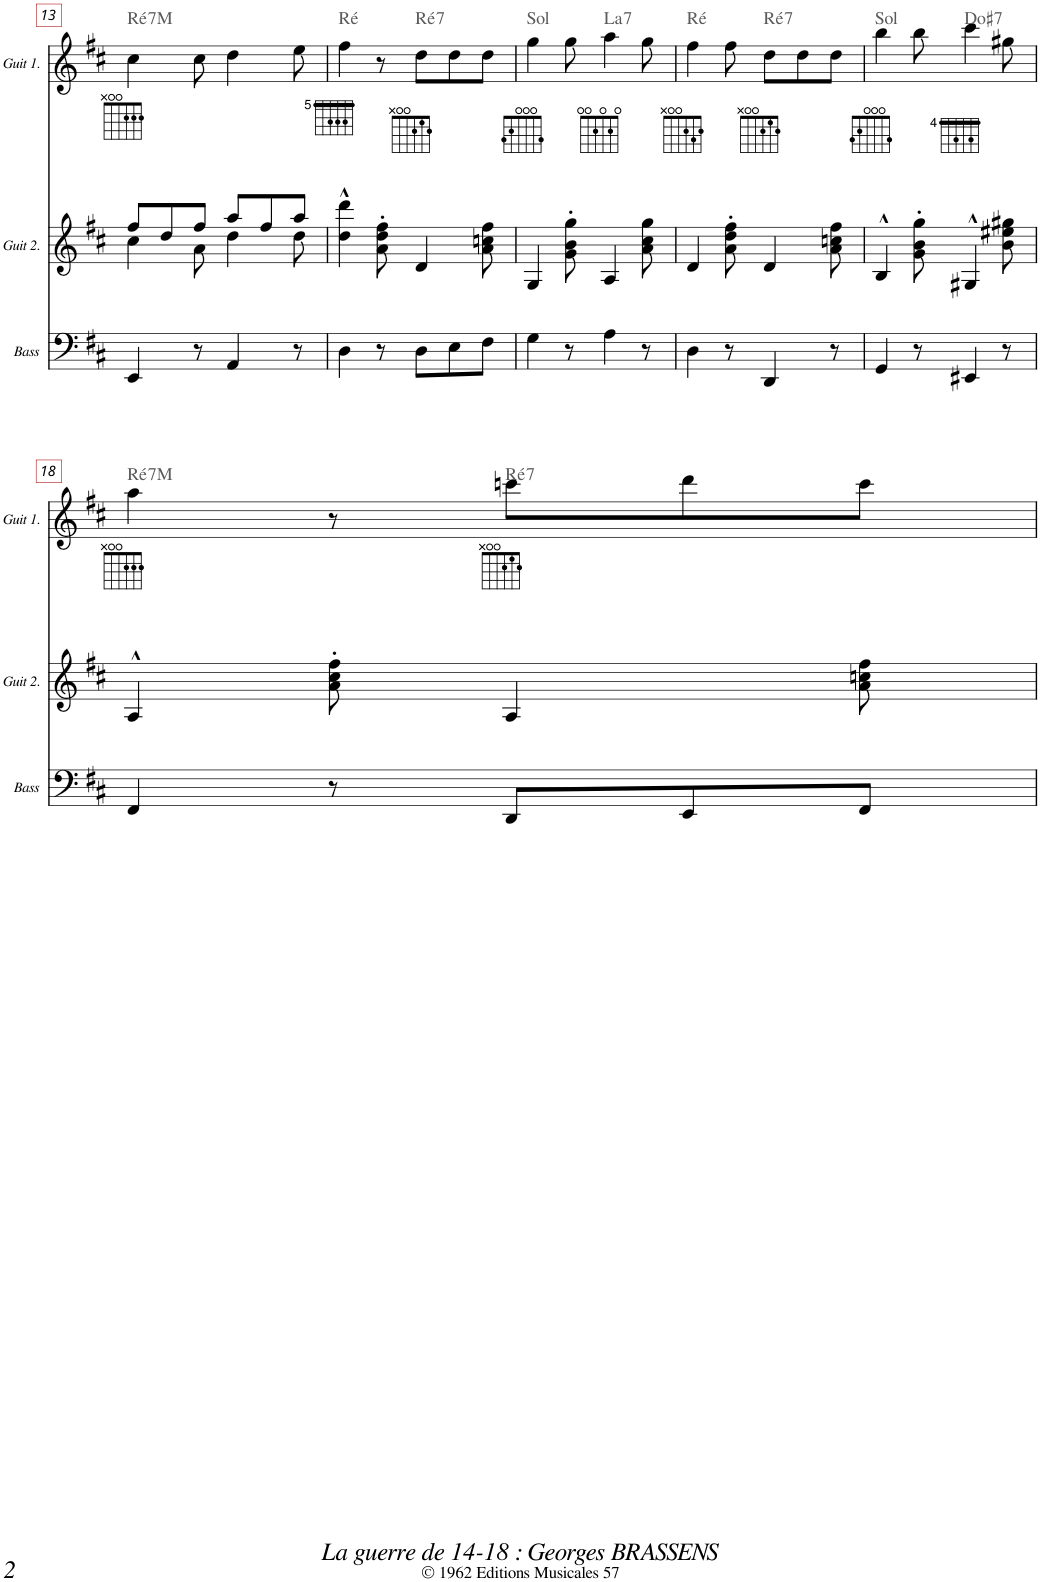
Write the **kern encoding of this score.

**kern	**kern	**kern	**harte
*part3	*part2	*part1	*part1
*staff3	*staff2	*staff1	*
*I"Basse	*I"Guitare 2	*I"Guitare 1	*
*I'Bass	*I'Guit 2.	*I'Guit 1.	*
!!LO:PB:g=z
*clefF4	*clefG2	*clefG2	*
*Trd7c12	*Trd7c12	*Trd7c12	*
*k[f#c#]	*k[f#c#]	*k[f#c#]	*
*M6/8	*M6/8	*M6/8	*
=13	=13	=13	=13
*	*^	*	*
!	!	!	!	!LO:H:kt=7
4EE/	8ff#/L	4cc#\	4cc#\	D:7
.	8dd/	.	.	.
8r	8ff#/J	8a\	8cc#\	.
4AA/	8aa/L	4dd\	4dd\	.
.	8ff#/	.	.	.
8r	8aa/J	8dd\	8ee\	.
*	*v	*v	*	*
=14	=14	=14	=14
4D\	4dd\^^ 4ddd\^^	4ff#\	D:maj
8r	8a\' 8dd\' 8ff#\'	8r	.
!	!	!	!LO:H:kt=7
8D\L	4d/	8dd\L	D:7
8E\	.	8dd\	.
8F#\J	8a\ 8ccn\ 8ff#\	8dd\J	.
=15	=15	=15	=15
4G\	4G/	4gg\	G:maj
8r	8g\' 8b\' 8gg\'	8gg\	.
!	!	!	!LO:H:kt=7
4A\	4A/	4aa\	A:7
8r	8a\ 8cc#\ 8gg\	8gg\	.
=16	=16	=16	=16
4D\	4d/	4ff#\	D:maj
8r	8a\' 8dd\' 8ff#\'	8ff#\	.
!	!	!	!LO:H:kt=7
4DD/	4d/	8dd\L	D:7
.	.	8dd\	.
8r	8a\ 8ccn\ 8ff#\	8dd\J	.
=17	=17	=17	=17
4GG/	4B^^/	4bb\	G:maj
8r	8g\' 8b\' 8gg\'	8bb\	.
!	!	!	!LO:H:kt=7
4EE#X/	4G#X^^/	4ccc#\	C#:7
8r	8b\ 8ee#X\ 8gg#X\	8gg#X\	.
!!LO:LB:g=z
=18	=18	=18	=18
!	!	!	!LO:H:kt=7
4FF#/	4A^^/	4aa\	D:7
8r	8a\' 8cc#\' 8ff#\'	8r	.
!	!	!	!LO:H:kt=7
8DD/L	4A/	8cccn\L	D:7
8EE/	.	8ddd\	.
8FF#/J	8a\ 8ccn\ 8ff#\	8ccc\J	.
=	=	=	=
*-	*-	*-	*-
